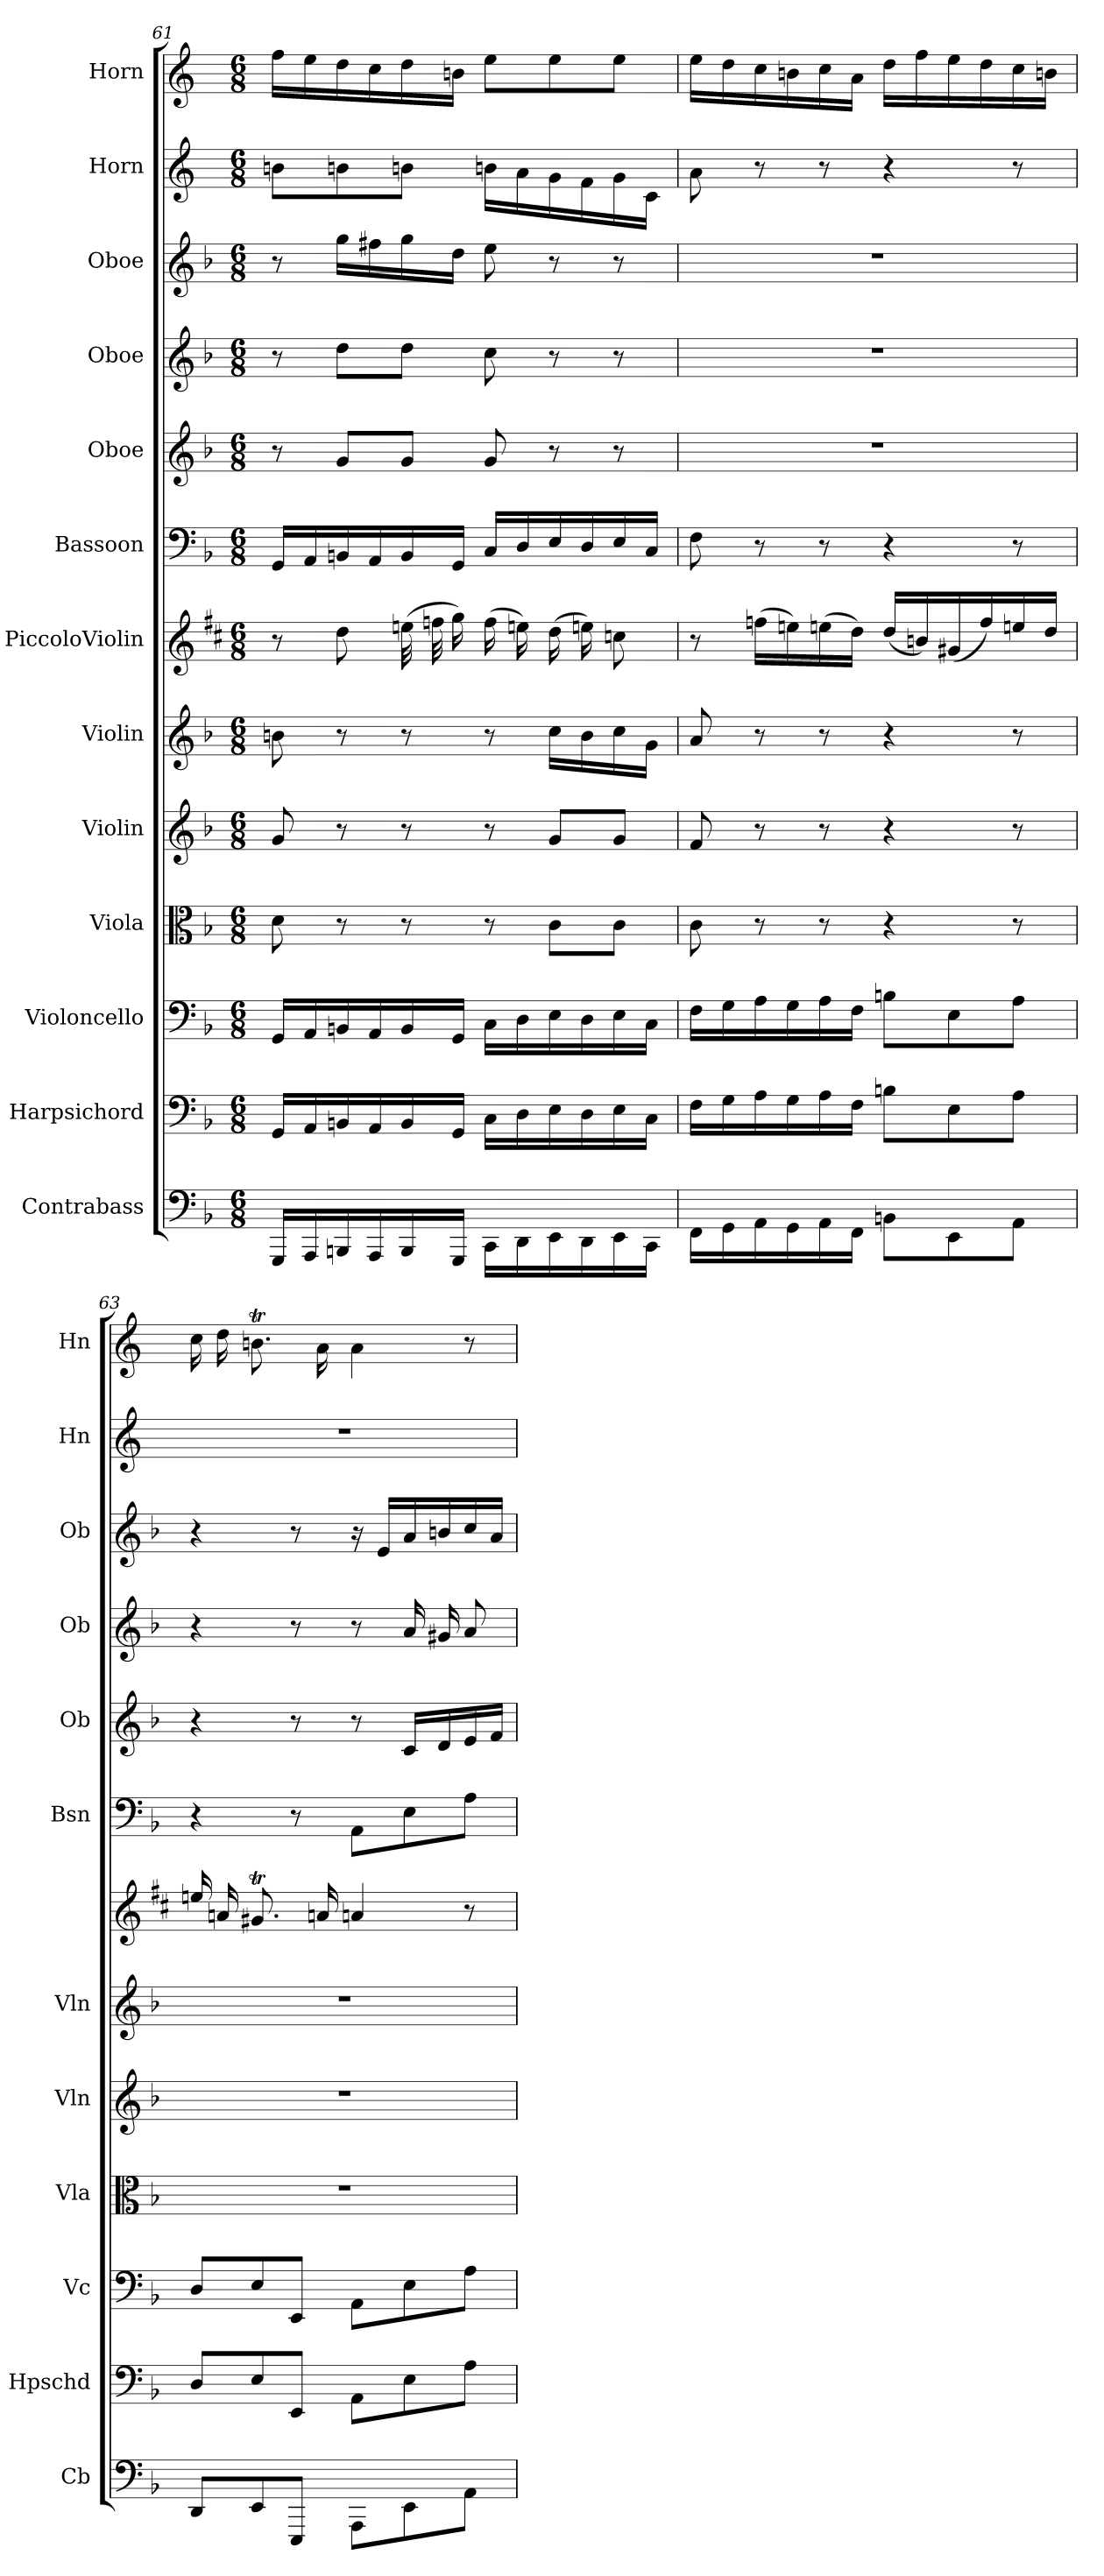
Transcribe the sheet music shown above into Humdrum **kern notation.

**kern	**kern	**kern	**kern	**kern	**kern	**kern	**kern	**kern	**kern	**kern	**kern	**kern
*part13	*part12	*part11	*part10	*part9	*part8	*part7	*part6	*part5	*part4	*part3	*part2	*part1
*staff13	*staff12	*staff11	*staff10	*staff9	*staff8	*staff7	*staff6	*staff5	*staff4	*staff3	*staff2	*staff1
*I"Contrabass	*I"Harpsichord	*I"Violoncello	*I"Viola	*I"Violin	*I"Violin	*I"PiccoloViolin	*I"Bassoon	*I"Oboe	*I"Oboe	*I"Oboe	*I"Horn	*I"Horn
*I'Cb	*I'Hpschd	*I'Vc	*I'Vla	*I'Vln	*I'Vln	*	*I'Bsn	*I'Ob	*I'Ob	*I'Ob	*I'Hn	*I'Hn
*clefF4	*clefF4	*clefF4	*clefC3	*clefG2	*clefG2	*clefG2	*clefF4	*clefG2	*clefG2	*clefG2	*clefG2	*clefG2
*k[b-]	*k[b-]	*k[b-]	*k[b-]	*k[b-]	*k[b-]	*k[f#c#]	*k[b-]	*k[b-]	*k[b-]	*k[b-]	*k[]	*k[]
*M6/8	*M6/8	*M6/8	*M6/8	*M6/8	*M6/8	*M6/8	*M6/8	*M6/8	*M6/8	*M6/8	*M6/8	*M6/8
=61	=61	=61	=61	=61	=61	=61	=61	=61	=61	=61	=61	=61
16GGG/LL	16GG/LL	16GG/LL	8d\	8g/	8bn\	8r	16GG/LL	8r	8r	8r	8bn\L	16ff\LL
16AAA/	16AA/	16AA/	.	.	.	.	16AA/	.	.	.	.	16ee\
16BBBn/	16BBn/	16BBn/	8r	8r	8r	8dd\	16BBn/	8g/L	8dd\L	16gg\LL	8bn\	16dd\
16AAA/	16AA/	16AA/	.	.	.	.	16AA/	.	.	16ff#X\	.	16cc\
16BBB/	16BB/	16BB/	8r	8r	8r	(32een\	16BB/	8g/J	8dd\J	16gg\	8bn\J	16dd\
.	.	.	.	.	.	32ffn\	.	.	.	.	.	.
16GGG/JJ	16GG/JJ	16GG/JJ	.	.	.	16gg\)	16GG/JJ	.	.	16dd\JJ	.	16bn\JJ
16CC\LL	16C\LL	16C\LL	8r	8r	8r	(16ff\	16C/LL	8g/	8cc\	8ee\	16bn\LL	8ee\L
16DD\	16D\	16D\	.	.	.	16een\)	16D/	.	.	.	16a\	.
16EE\	16E\	16E\	8c\L	8g/L	16cc\LL	(16dd\	16E/	8r	8r	8r	16g\	8ee\
16DD\	16D\	16D\	.	.	16b\	16een\)	16D/	.	.	.	16f\	.
16EE\	16E\	16E\	8c\J	8g/J	16cc\	8ccn\	16E/	8r	8r	8r	16g\	8ee\J
16CC\JJ	16C\JJ	16C\JJ	.	.	16g\JJ	.	16C/JJ	.	.	.	16c\JJ	.
=62	=62	=62	=62	=62	=62	=62	=62	=62	=62	=62	=62	=62
16FF\LL	16F\LL	16F\LL	8c\	8f/	8a/	8r	8F\	2.r	2.r	2.r	8a\	16ee\LL
16GG\	16G\	16G\	.	.	.	.	.	.	.	.	.	16dd\
16AA\	16A\	16A\	8r	8r	8r	(16ffn\LL	8r	.	.	.	8r	16cc\
16GG\	16G\	16G\	.	.	.	16een\)	.	.	.	.	.	16bn\
16AA\	16A\	16A\	8r	8r	8r	(16een\	8r	.	.	.	8r	16cc\
16FF\JJ	16F\JJ	16F\JJ	.	.	.	16dd\JJ)	.	.	.	.	.	16a\JJ
8BBn\L	8Bn\L	8Bn\L	4r	4r	4r	(16dd/LL	4r	.	.	.	4r	16dd\LL
.	.	.	.	.	.	16bn/)	.	.	.	.	.	16ff\
8EE\	8E\	8E\	.	.	.	(16g#X/	.	.	.	.	.	16ee\
.	.	.	.	.	.	16ff/)	.	.	.	.	.	16dd\
8AA\J	8A\J	8A\J	8r	8r	8r	16een/	8r	.	.	.	8r	16cc\
.	.	.	.	.	.	16dd/JJ	.	.	.	.	.	16bn\JJ
=63	=63	=63	=63	=63	=63	=63	=63	=63	=63	=63	=63	=63
8DD/L	8D/L	8D/L	2.r	2.r	2.r	16een/	4r	4r	4r	4r	2.r	16cc\
.	.	.	.	.	.	16an/	.	.	.	.	.	16dd\
8EE/	8E/	8E/	.	.	.	8.g#Xt/	.	.	.	.	.	8.bnt\
8EEE/J	8EE/J	8EE/J	.	.	.	.	8r	8r	8r	8r	.	.
.	.	.	.	.	.	16an/	.	.	.	.	.	16a\
8AAA\L	8AA\L	8AA\L	.	.	.	4an/	8AA\L	8r	8r	16r	.	4a\
.	.	.	.	.	.	.	.	.	.	16e/LL	.	.
8EE\	8E\	8E\	.	.	.	.	8E\	16c/LL	16a/	16a/	.	.
.	.	.	.	.	.	.	.	16d/	16g#X/	16bn/	.	.
8AA\J	8A\J	8A\J	.	.	.	8r	8A\J	16e/	8a/	16cc/	.	8r
.	.	.	.	.	.	.	.	16f/JJ	.	16a/JJ	.	.
=	=	=	=	=	=	=	=	=	=	=	=	=
*-	*-	*-	*-	*-	*-	*-	*-	*-	*-	*-	*-	*-
